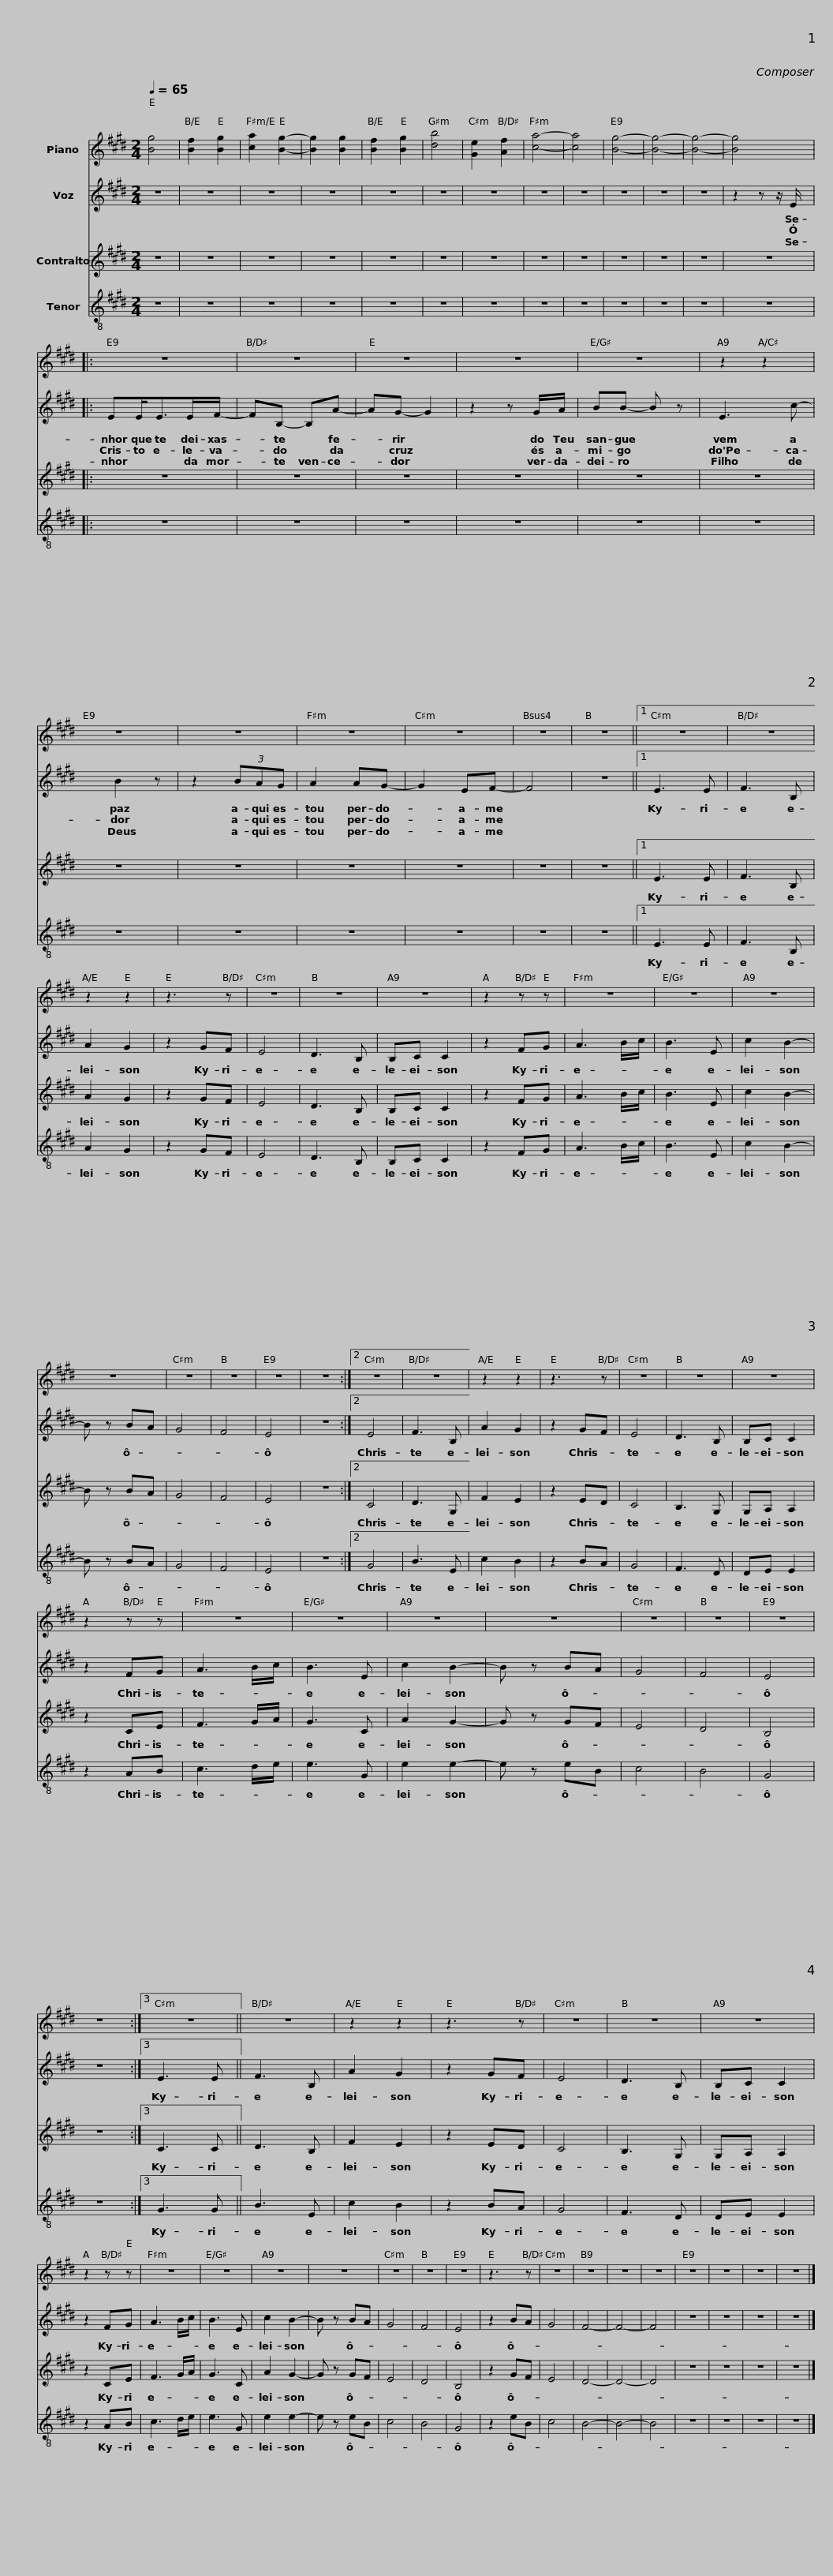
X:1
%%score 1 2 3 4
L:1/8
Q:1/4=65
M:2/4
I:linebreak $
K:E
V:1 treble
V:2 treble
V:3 treble
V:4 treble-8
V:1
 [Bg]4 | [Bf]2 [Bg]2 | [ca]2 [Bg]2- | [Bg]2 [Bg]2 | [Bf]2 [Bg]2 |$ %5
 [db]4 | [Ge]2 [Af]2 | [ca]4- | [ca]4 | [Bg]4- | %10
 [Bg]4- | [Bg]4- | [Bg]4 |:$ z4 | z4 | %15
 z4 | z4 | z4 | z2 z2 |$ z4 | %20
 z4 | z4 | z4 | z4 | z4 ||1$ %25
 z4 | z4 | z2 z2 | z3 z | z4 | %30
 z4 | z4 |$ z2 z z | z4 | z4 | %35
 z4 | z4 | z4 | z4 | z4 | %40
 z4 :|2$ z4 | z4 | z2 z2 | z3 z | %45
 z4 | z4 | z4 |$ z2 z z | z4 | %50
 z4 | z4 | z4 | z4 | z4 | %55
 z4 | z4 :|3$ z4 || z4 | z2 z2 | %60
 z3 z | z4 | z4 |$ z4 | z2 z z | %65
 z4 | z4 | z4 | z4 | z4 | %70
 z4 | z4 |$ z3 z | z4 | z4 | %75
 z4 | z4 | z4 | z4 | z4 | %80
 z4 |] %81
V:2
 z4 | z4 | z4 | z4 | z4 |$ %5
 z4 | z4 | z4 | z4 | z4 | %10
 z4 | z4 | z2 z z/ E/ |:$ EE<EE/F/- | FB,- B,A- | %15
 AG- G2 | z2 z G/A/ | BB- B z | E3 c- |$ x B2 z | %20
 z2 (3BAG | A2 AG- | G2 EF- | F4 | z4 ||1$ %25
 E3 E | F3 B, | A2 G2 | z2 GF | E4 | %30
 D3 B, | B,C C2 |$ z2 FG | A3 B/c/ | B3 E | %35
 c2 B2- | B z BA | G4 | F4 | E4 | %40
 z4 :|2$ E4 | F3 B, | A2 G2 | z2 GF | %45
 E4 | D3 B, | B,C C2 |$ z2 FG | A3 B/c/ | %50
 B3 E | c2 B2- | B z BA | G4 | F4 | %55
 E4 | z4 :|3$ E3 E || F3 B, | A2 G2 | %60
 z2 GF | E4 | D3 B, |$ B,C C2 | z2 FG | %65
 A3 B/c/ | B3 E | c2 B2- | B z BA | G4 | %70
 F4 | E4 |$ z2 BA | G4 | F4- | %75
 F4- | F4 | z4 | z4 | z4 | %80
 z4 |] %81
V:3
 z4 | z4 | z4 | z4 | z4 |$ %5
 z4 | z4 | z4 | z4 | z4 | %10
 z4 | z4 | z4 |:$ z4 | z4 | %15
 z4 | z4 | z4 | z4 |$ z4 | %20
 z4 | z4 | z4 | z4 | z4 ||1$ %25
 E3 E | F3 B, | A2 G2 | z2 GF | E4 | %30
 D3 B, | B,C C2 |$ z2 FG | A3 B/c/ | B3 E | %35
 c2 B2- | B z BA | G4 | F4 | E4 | %40
 z4 :|2$ C4 | D3 G, | F2 E2 | z2 ED | %45
 C4 | B,3 G, | G,A, A,2 |$ z2 CE | F3 G/A/ | %50
 G3 C | A2 G2- | G z GF | E4 | D4 | %55
 B,4 | z4 :|3$ C3 C || D3 B, | F2 E2 | %60
 z2 ED | C4 | B,3 G, |$ G,A, A,2 | z2 CE | %65
 F3 G/A/ | G3 C | A2 G2- | G z GF | E4 | %70
 D4 | B,4 |$ z2 GF | E4 | D4- | %75
 D4- | D4 | z4 | z4 | z4 | %80
 z4 |] %81
V:4
 z4 | z4 | z4 | z4 | z4 |$ %5
 z4 | z4 | z4 | z4 | z4 | %10
 z4 | z4 | z4 |:$ z4 | z4 | %15
 z4 | z4 | z4 | z4 |$ z4 | %20
 z4 | z4 | z4 | z4 | z4 ||1$ %25
 E3 E | F3 B, | A2 G2 | z2 GF | E4 | %30
 D3 B, | B,C C2 |$ z2 FG | A3 B/c/ | B3 E | %35
 c2 B2- | B z BA | G4 | F4 | E4 | %40
 z4 :|2$ G4 | B3 E | c2 B2 | z2 BA | %45
 G4 | F3 D | DE E2 |$ z2 AB | c3 d/e/ | %50
 e3 G | e2 e2- | e z eB | c4 | B4 | %55
 G4 | z4 :|3$ G3 G || B3 E | c2 B2 | %60
 z2 BA | G4 | F3 D |$ DE E2 | z2 AB | %65
 c3 d/e/ | e3 G | e2 e2- | e z eB | c4 | %70
 B4 | G4 |$ z2 eB | c4 | B4- | %75
 B4- | B4 | z4 | z4 | z4 | %80
 z4 |] %81
